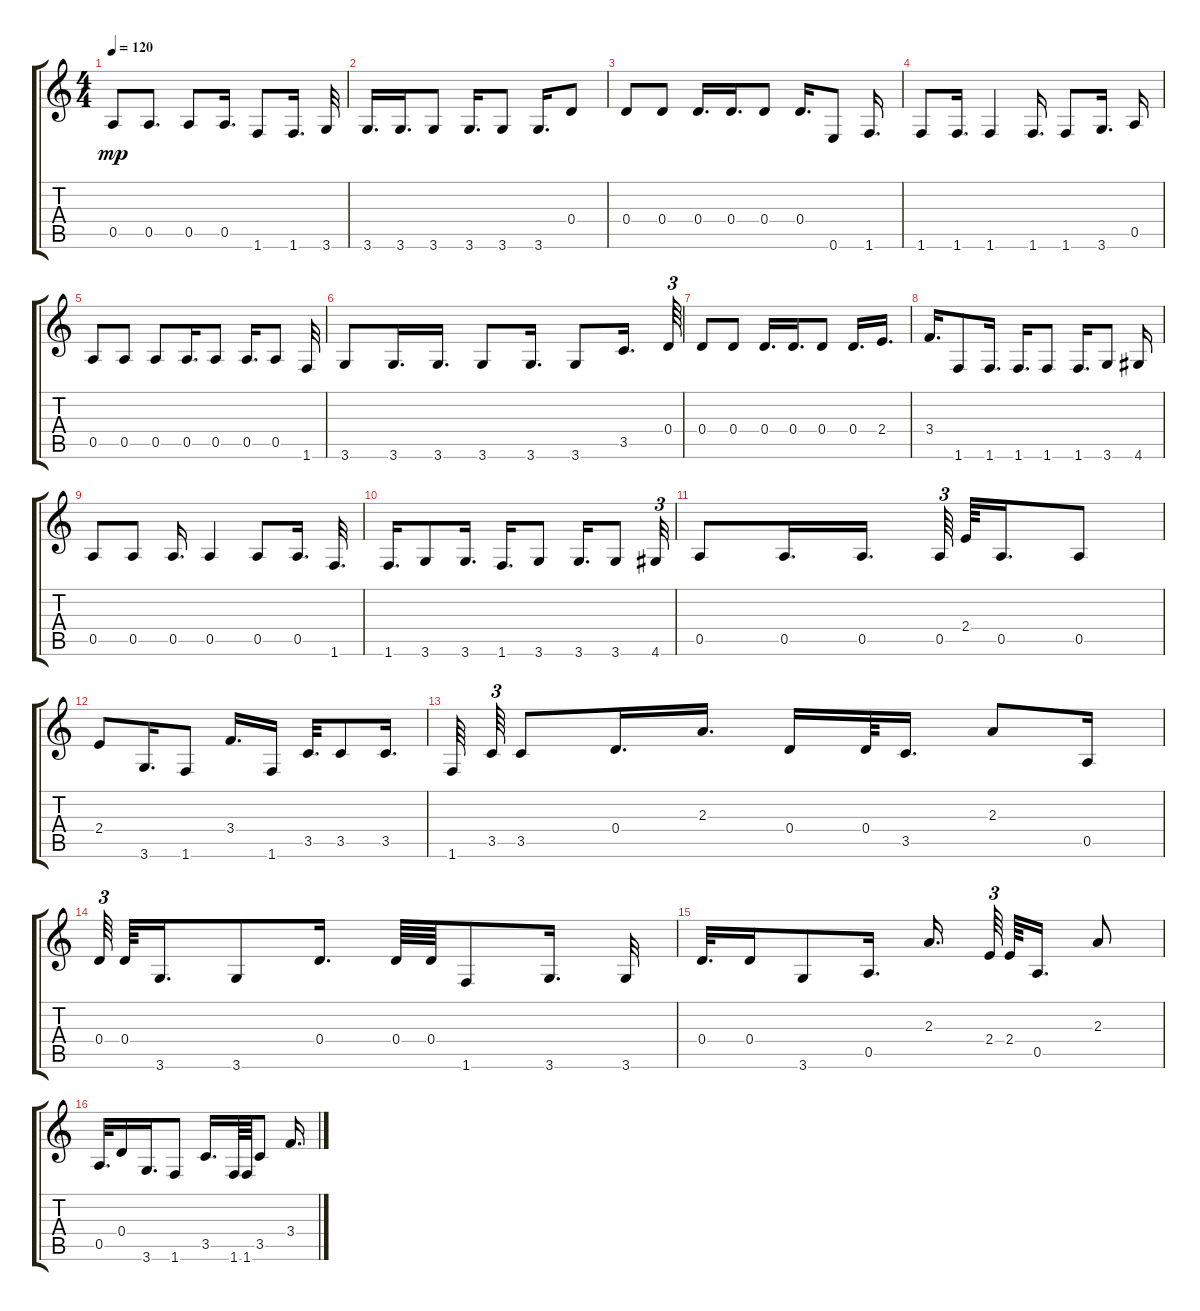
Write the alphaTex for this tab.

\track "" {instrument electricbasspick}
\staff {score tabs}
\tuning (E4 B3 G3 D3 A2 E2) {hide}
\ts (4 4)
\tempo 120
\clef g2
\ks c
0.5.8{dy mp} 0.5.8{d} 0.5.8 0.5.16{d} 1.6.8 1.6.16{d} 3.6.32 |
3.6.16{d} 3.6.16{d} 3.6.8 3.6.16{d} 3.6.8 3.6.16{d} 0.4.8 |
0.4.8 0.4.8 0.4.16{d} 0.4.16{d} 0.4.8 0.4.16{d} 0.6.8 1.6.16{d} |
1.6.8 1.6.16{d} 1.6.4 1.6.16{d} 1.6.8 3.6.16{d} 0.5.16 |
0.5.8 0.5.8 0.5.8 0.5.16{d} 0.5.8 0.5.16{d} 0.5.8 1.6.32 |
3.6.8 3.6.16{d} 3.6.16{d} 3.6.8 3.6.16{d} 3.6.8 3.5.16{d} 0.4.64{tu (3 2)} |
0.4.8 0.4.8 0.4.16{d} 0.4.16{d} 0.4.8 0.4.16{d} 2.4.16{d} |
3.4.16{d} 1.6.8 1.6.16{d} 1.6.16{d} 1.6.8 1.6.16{d} 3.6.8 4.6.16 |
0.5.8 0.5.8 0.5.16{d} 0.5.4 0.5.8 0.5.16{d} 1.6.32{d} |
1.6.16{d} 3.6.8 3.6.16{d} 1.6.16{d} 3.6.8 3.6.16{d} 3.6.8 4.6.32{tu (3 2)} |
0.5.8 0.5.16{d} 0.5.16{d} 0.5.64{tu (3 2)} 2.4.64 0.5.16{d} 0.5.8 |
2.4.8 3.6.16{d} 1.6.8 3.4.16{d} 1.6.16 3.5.32{d} 3.5.8 3.5.16{d} |
1.6.64 3.5.64{tu (3 2)} 3.5.8 0.4.16{d} 2.3.16{d} 0.4.16 0.4.64 3.5.16{d} 2.3.8 0.5.16 |
0.4.64{tu (3 2)} 0.4.64 3.6.16{d} 3.6.8 0.4.16{d} 0.4.64 0.4.64 1.6.8 3.6.16{d} 3.6.32 |
0.4.32{d} 0.4.16 3.6.8 0.5.16{d} 2.3.16{d} 2.4.64{tu (3 2)} 2.4.64 0.5.16{d} 2.3.8 |
0.5.32{d} 0.4.16 3.6.16{d} 1.6.8 3.5.16{d} 1.6.64 1.6.64 3.5.8 3.4.16{d}
